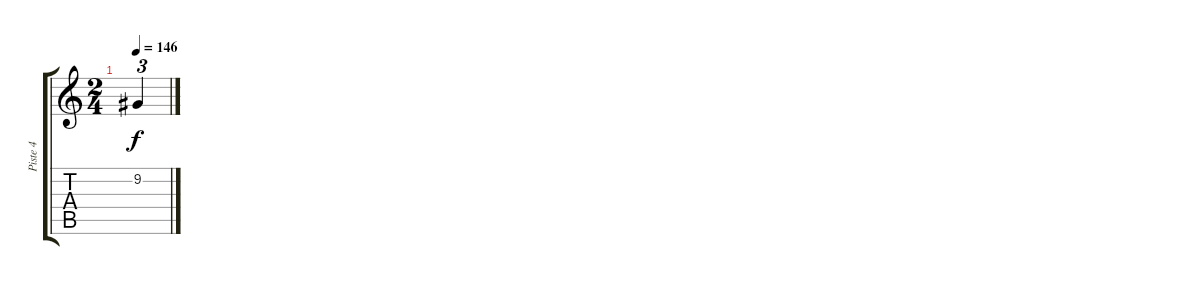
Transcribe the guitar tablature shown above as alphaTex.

\track ("Piste 4" "Piste 4") {instrument violin}
\staff {score tabs}
\tuning (E4 B3 G3 D3 A2 E2) {hide}
\ts (2 4)
\tempo 146
\clef g2
\ks c
9.2.4{tu (3 2) dy f}
